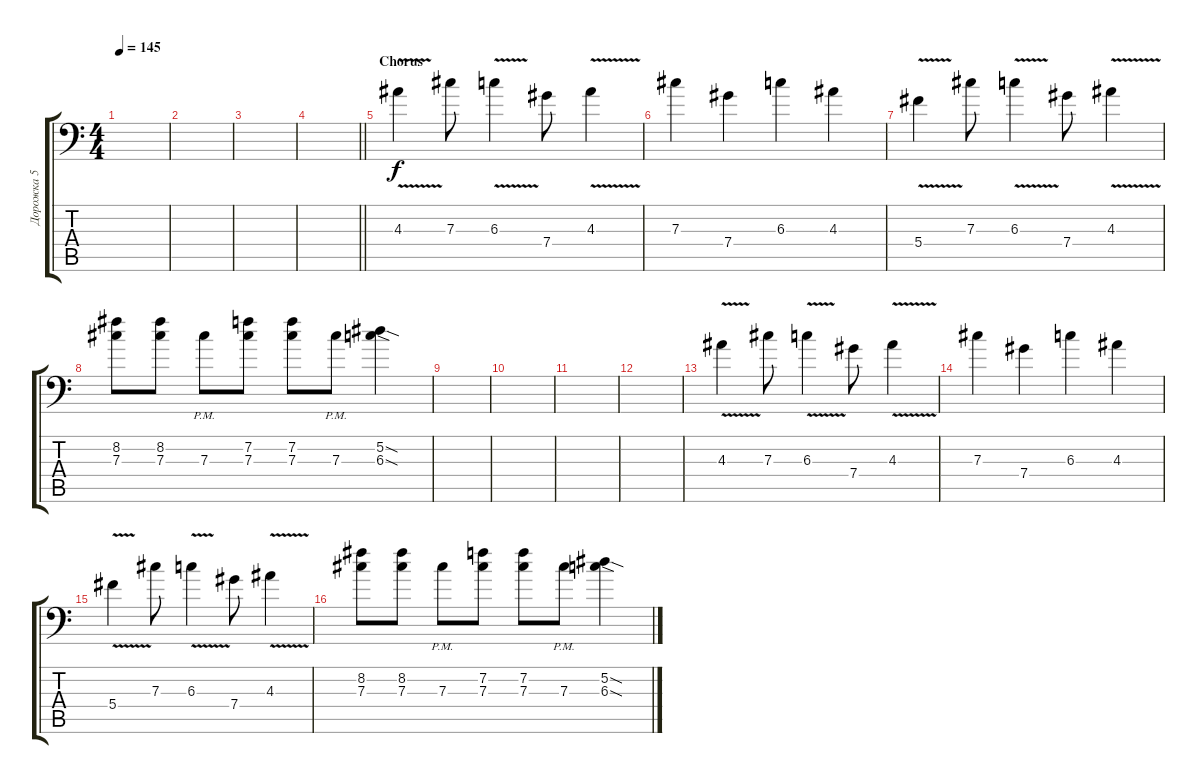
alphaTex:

\track ("Дорожка 5" "Дорожка 5") {instrument overdrivenguitar}
\staff {score tabs}
\tuning (Eb4 Bb3 Gb3 Db3 Ab2 Bb1) {hide}
\ts (4 4)
\tempo 145
\clef f4
\ks c
|
|
|
\barLineRight lightlight
|
\section ("" "Chorus")
4.3{v}.4 7.3.8 6.3{v}.4 7.4.8 4.3{v}.4 |
7.3.4 7.4.4 6.3.4 4.3.4 |
5.4{v}.4 7.3.8 6.3{v}.4 7.4.8 4.3{v}.4 |
(8.2 7.3).8 (8.2 7.3).8 7.3{pm}.8 (7.2 7.3).8 (7.2 7.3).8 7.3{pm}.8 (5.2{sod} 6.3{sod}).4 |
|
|
|
|
4.3{v}.4 7.3.8 6.3{v}.4 7.4.8 4.3{v}.4 |
7.3.4 7.4.4 6.3.4 4.3.4 |
5.4{v}.4 7.3.8 6.3{v}.4 7.4.8 4.3{v}.4 |
(8.2 7.3).8 (8.2 7.3).8 7.3{pm}.8 (7.2 7.3).8 (7.2 7.3).8 7.3{pm}.8 (5.2{sod} 6.3{sod}).4
